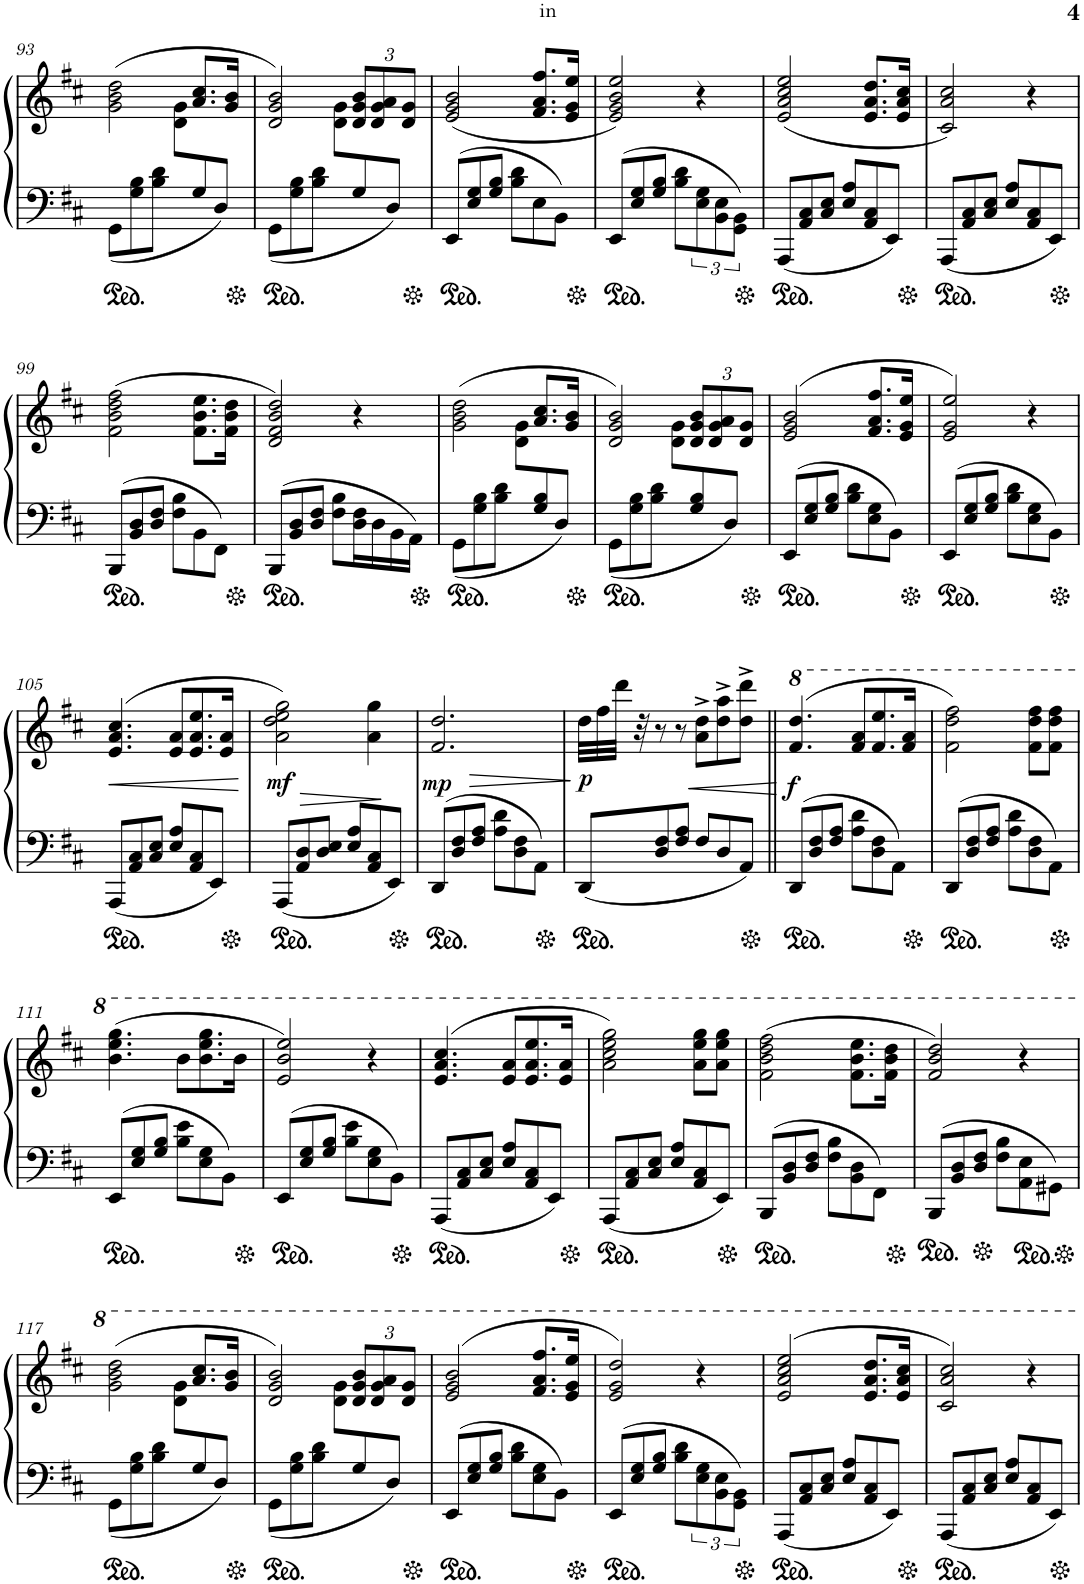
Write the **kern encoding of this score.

**kern	**kern	**dynam
*part1	*part1	*part1
*staff2	*staff1	*staff1/2
*I"Piano	*	*
*I'Pno.	*	*
!!LO:PB:g=z
*clefF4	*clefG2	*
*k[f#c#]	*k[f#c#]	*
*M6/8	*M6/8	*
=93	=93	=93
*	*^	*
8GG\L	(2g\ 2b\ 2dd\	4.ryy	.
8G\ 8B\	.	.	.
8B\ 8d\J	.	.	.
8ryy	.	8d\ 8g\L	.
8G/	8.a/ 8.cc#/L	4ryy	.
8D/J	.	.	.
.	16g/ 16b/Jk	.	.
=94	=94	=94	=94
8GG\L	2d/ 2g/ 2b/)	4.ryy	.
8G\ 8B\	.	.	.
8B\ 8d\J	.	.	.
8ryy	.	8d\ 8g\L	.
*	*Xbrackettup	*	*
8G/	12d/ 12g/ 12b/L	4ryy	.
.	12d/ 12g/ 12a/	.	.
8D/J	.	.	.
.	12d/ 12g/J	.	.
*	*v	*v	*
=95	=95	=95
8EE/L	(2e/ 2g/ 2b/	.
8E/ 8G/	.	.
8G/ 8B/J	.	.
8B\ 8d\L	.	.
8E\	8.f#/ 8.a/ 8.ff#/L	.
8BB\J	.	.
.	16e/ 16g/ 16ee/Jk	.
=96	=96	=96
8EE/L	2e/ 2g/ 2b/ 2ee/)	.
8E/ 8G/	.	.
8G/ 8B/J	.	.
8B\ 8d\L	.	.
12E\ 12G\	4r	.
12BB\ 12E\	.	.
12GG\ 12BB\J	.	.
=97	=97	=97
8AAA/L	(2e/ 2a/ 2cc#/ 2ee/	.
8AA/ 8C#/	.	.
8C#/ 8E/J	.	.
8E/ 8A/L	.	.
8AA/ 8C#/	8.e/ 8.a/ 8.dd/L	.
8EE/J	.	.
.	16e/ 16a/ 16cc#/Jk	.
=98	=98	=98
8AAA/L	2c#/ 2a/ 2cc#/)	.
8AA/ 8C#/	.	.
8C#/ 8E/J	.	.
8E/ 8A/L	.	.
8AA/ 8C#/	4r	.
8EE/J	.	.
!!LO:LB:g=z
=99	=99	=99
8BBB/L	(2f#\ 2b\ 2dd\ 2ff#\	.
8BB/ 8D/	.	.
8D/ 8F#/J	.	.
8F#\ 8B\L	.	.
8BB\	8.f#\ 8.b\ 8.ee\L	.
8FF#\J	.	.
.	16f#\ 16b\ 16dd\Jk	.
=100	=100	=100
8BBB/L	2d/ 2f#/ 2b/ 2dd/)	.
8BB/ 8D/	.	.
8D/ 8F#/J	.	.
8F#\ 8B\L	.	.
16D\ 16F#\L	4r	.
16D\	.	.
16BB\	.	.
16AA\JJ	.	.
=101	=101	=101
*	*^	*
8GG\L	(2g\ 2b\ 2dd\	4.ryy	.
8G\ 8B\	.	.	.
8B\ 8d\J	.	.	.
8ryy	.	8d\ 8g\L	.
8G/ 8B/	8.a/ 8.cc#/L	4ryy	.
8D/J	.	.	.
.	16g/ 16b/Jk	.	.
=102	=102	=102	=102
8GG\L	2d/ 2g/ 2b/)	4.ryy	.
8G\ 8B\	.	.	.
8B\ 8d\J	.	.	.
8ryy	.	8d\ 8g\L	.
8G/ 8B/	12d/ 12g/ 12b/L	4ryy	.
.	12d/ 12g/ 12a/	.	.
8D/J	.	.	.
.	12d/ 12g/J	.	.
*	*v	*v	*
=103	=103	=103
8EE/L	(>2e/ 2g/ 2b/	.
8E/ 8G/	.	.
8G/ 8B/J	.	.
8B\ 8d\L	.	.
8E\ 8G\	8.f#/ 8.a/ 8.ff#/L	.
8BB\J	.	.
.	16e/ 16g/ 16ee/Jk	.
=104	=104	=104
8EE/L	2e/ 2g/ 2ee/)	.
8E/ 8G/	.	.
8G/ 8B/J	.	.
8B\ 8d\L	.	.
8E\ 8G\	4r	.
8BB\J	.	.
!!LO:LB:g=z
=105	=105	=105
!	!	!LO:HP:b
8AAA/L	(4.e/ 4.a/ 4.cc#/	<
8AA/ 8C#/	.	.
8C#/ 8E/J	.	.
8E/ 8A/L	8e/ 8a/L	.
8AA/ 8C#/	8.e/ 8.a/ 8.ee/	.
8EE/J	.	.
.	16e/ 16a/Jk	.
=106	=106	=106
!	!	!LO:DY:b
8AAA/L	2a\ 2dd\ 2ee\ 2gg\)	mf
!	!	!LO:HP:b=2
8AA/ 8D/	.	>
8D/ 8E/J	.	.
8E/ 8A/L	.	.
8AA/ 8C#/	4a\ 4gg\	.
8EE/J	.	[
=107	=107	=107
!	!	!LO:HP:b=2
!	!	!LO:DY:n=1:b
8DD/L	2.f#/ 2.dd/	> mp
8D/ 8F#/	.	.
8F#/ 8A/J	.	.
8A\ 8d\L	.	.
8D\ 8F#\	.	.
8AA\J	.	.
.	.	]
=108	=108	=108
!	!	!LO:DY:b
8DD/L	32dd\LLL	p
.	32ff#\	.
.	32ddd\JJJ	.
.	32r	.
8D/ 8F#/	8r	.
8F#/ 8A/J	8r	.
8F#/L	8a\^ 8dd\^L	.
8D/	8dd\^ 8aa\^	.
8AA/J	8dd\^ 8ddd\^J	.
.	.	]
=109||	=109||	=109||
!	!	!LO:DY:b
8DD/L	(4.ff#/ 4.ddd/	f
8D/ 8F#/	.	.
8F#/ 8A/J	.	.
8A\ 8d\L	8ff#/ 8aa/L	.
8D\ 8F#\	8.ff#/ 8.eee/	.
8AA\J	.	.
.	16ff#/ 16aa/Jk	.
=110	=110	=110
8DD/L	2ff#\ 2ddd\ 2fff#\)	.
8D/ 8F#/	.	.
8F#/ 8A/J	.	.
8A\ 8d\L	.	.
8D\ 8F#\	8ff#\ 8ddd\ 8fff#\L	.
8AA\J	8ff#\ 8ddd\ 8fff#\J	.
!!LO:LB:g=z
=111	=111	=111
8EE/L	(4.bb\ 4.eee\ 4.ggg\	.
8E/ 8G/	.	.
8G/ 8B/J	.	.
8B\ 8e\L	8bb\L	.
8E\ 8G\	8.bb\ 8.eee\ 8.ggg\	.
8BB\J	.	.
.	16bb\Jk	.
=112	=112	=112
8EE/L	2ee/ 2bb/ 2eee/)	.
8E/ 8G/	.	.
8G/ 8B/J	.	.
8B\ 8e\L	.	.
8E\ 8G\	4r	.
8BB\J	.	.
=113	=113	=113
8AAA/L	(4.ee/ 4.aa/ 4.ccc#/	.
8AA/ 8C#/	.	.
8C#/ 8E/J	.	.
8E/ 8A/L	8ee/ 8aa/L	.
8AA/ 8C#/	8.ee/ 8.aa/ 8.eee/	.
8EE/J	.	.
.	16ee/ 16aa/Jk	.
=114	=114	=114
8AAA/L	2aa\ 2ccc#\ 2eee\ 2ggg\)	.
8AA/ 8C#/	.	.
8C#/ 8E/J	.	.
8E/ 8A/L	.	.
8AA/ 8C#/	8aa\ 8eee\ 8ggg\L	.
8EE/J	8aa\ 8eee\ 8ggg\J	.
=115	=115	=115
8BBB/L	(2ff#\ 2bb\ 2ddd\ 2fff#\	.
8BB/ 8D/	.	.
8D/ 8F#/J	.	.
8F#\ 8B\L	.	.
8BB\ 8D\	8.ff#\ 8.bb\ 8.eee\L	.
8FF#\J	.	.
.	16ff#\ 16bb\ 16ddd\Jk	.
=116	=116	=116
8BBB/L	2ff#/ 2bb/ 2ddd/)	.
8BB/ 8D/	.	.
8D/ 8F#/J	.	.
8F#\ 8B\L	.	.
8AA\ 8E\	4r	.
8GG#X\J	.	.
!!LO:LB:g=z
=117	=117	=117
*	*^	*
8GG\L	(2gg\ 2bb\ 2ddd\	4.ryy	.
8G\ 8B\	.	.	.
8B\ 8d\J	.	.	.
8ryy	.	8d\ 8g\L	.
8G/	8.aa/ 8.ccc#/L	4ryy	.
8D/J	.	.	.
.	16gg/ 16bb/Jk	.	.
=118	=118	=118	=118
8GG\L	2dd/ 2gg/ 2bb/)	4.ryy	.
8G\ 8B\	.	.	.
8B\ 8d\J	.	.	.
8ryy	.	8d\ 8g\L	.
8G/	12dd/ 12gg/ 12bb/L	4ryy	.
.	12dd/ 12gg/ 12aa/	.	.
8D/J	.	.	.
.	12dd/ 12gg/J	.	.
*	*v	*v	*
=119	=119	=119
8EE/L	(>2ee/ 2gg/ 2bb/	.
8E/ 8G/	.	.
8G/ 8B/J	.	.
8B\ 8d\L	.	.
8E\ 8G\	8.ff#/ 8.aa/ 8.fff#/L	.
8BB\J	.	.
.	16ee/ 16gg/ 16eee/Jk	.
=120	=120	=120
8EE/L	2ee/ 2gg/ 2ddd/)	.
8E/ 8G/	.	.
8G/ 8B/J	.	.
8B\ 8d\L	.	.
12E\ 12G\	4r	.
12BB\ 12E\	.	.
12GG\ 12BB\J	.	.
=121	=121	=121
8AAA/L	(>2ee/ 2aa/ 2ccc#/ 2eee/	.
8AA/ 8C#/	.	.
8C#/ 8E/J	.	.
8E/ 8A/L	.	.
8AA/ 8C#/	8.ee/ 8.aa/ 8.ddd/L	.
8EE/J	.	.
.	16ee/ 16aa/ 16ccc#/Jk	.
=122	=122	=122
8AAA/L	2cc#/ 2aa/ 2ccc#/)	.
8AA/ 8C#/	.	.
8C#/ 8E/J	.	.
8E/ 8A/L	.	.
8AA/ 8C#/	4r	.
8EE/J	.	.
=	=	=
*-	*-	*-
